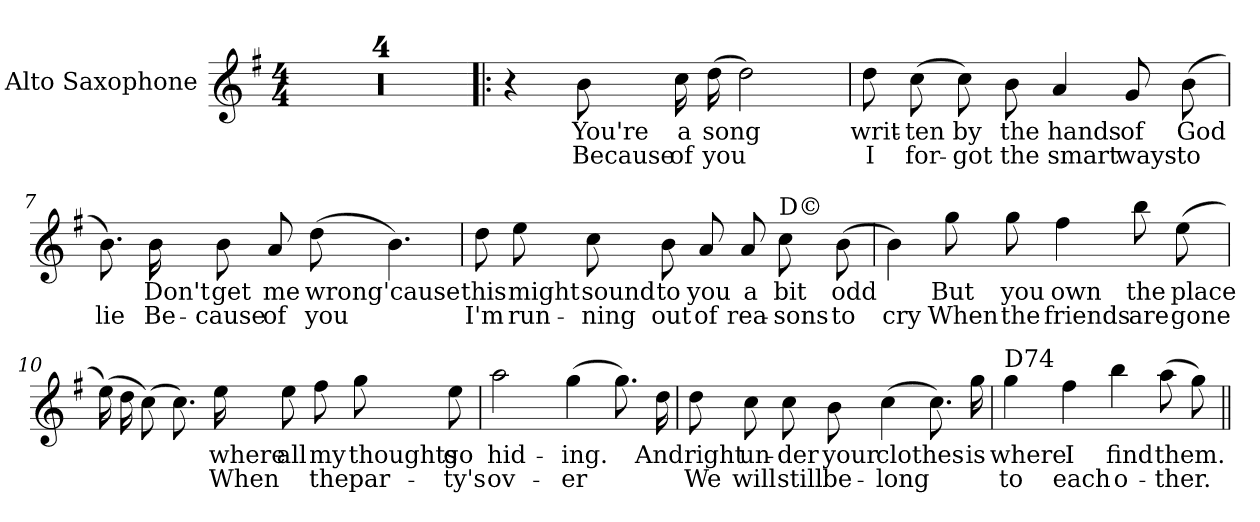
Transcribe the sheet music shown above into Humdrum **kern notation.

**kern	**text	**text
*part1	*part1	*part1
*staff1	*staff1	*staff1
*I"Alto Saxophone	*	*
*I'Alto Sax.	*	*
*clefG2	*	*
*k[f#]	*	*
*e:	*	*
*M4/4	*	*
*MM80	*	*
=1	=1	=1
1r	.	.
=2	=2	=2
1r	.	.
=3	=3	=3
1r	.	.
=4	=4	=4
1r	.	.
!!LO:LB:g=z
=5!|:	=5!|:	=5!|:
4r	.	.
8bL	-You're	-Because
16cc	-a	-of
(16dd	-song	-you
2dd)	.	.
=6	=6	=6
8ddL	-writ-	-I
(8cc	-ten	-for-
8cc)	-by	-got
8b	-the	-the
4a	-hands	-smart
8gL	-of	-ways
(8b	-God	-to
=7	=7	=7
8.bL)	.	-lie
16b	-Don't	-Be-
8bL	-get	-cause
8a	-me	-of
(8ddL	-wrong	-you
4.b)	-'cause	.
!!LO:LB:g=z
=8	=8	=8
8ddL	-this	-I'm
8ee	-might	-run-
8cc	-sound	-ning
8b	-to	-out
8aL	-you	-of
8a	-a	-rea-
!LO:TX:a:t=D©	!	!
8cc	-bit	-sons
(8b	-odd	-to
=9	=9	=9
4b)	.	-cry
8ggL	-But	-When
8gg	-you	-the
4ff#	-own	-friends
8bbL	-the	-are
(8ee	-place	-gone
=10	=10	=10
(16eeLL)	.	.
16dd	.	.
(8cc)	.	.
8.ccL)	.	.
16ee	-where	-When
8eeL	-all	.
8ff#	-my	-the
8gg	-thoughts	-par-
8ee	-go	-ty's
!!LO:LB:g=z
=11	=11	=11
2aa	-hid-	-ov-
(4gg	-ing.	-er
8.ggL)	.	.
16dd	-And	.
=12	=12	=12
8ddL	-right	-We
8cc	-un-	-will
8cc	-der	-still
8b	-your	-be-
(4cc	-clothes	-long
8.ccL)	.	.
16gg	-is	.
=13	=13	=13
!LO:TX:a:t=D74	!	!
4gg	-where	-to
4ff#	-I	-each
4bb	-find	-o-
(8aaL	-them.	-ther.
8gg)	.	.
=||	=||	=||
*-	*-	*-
